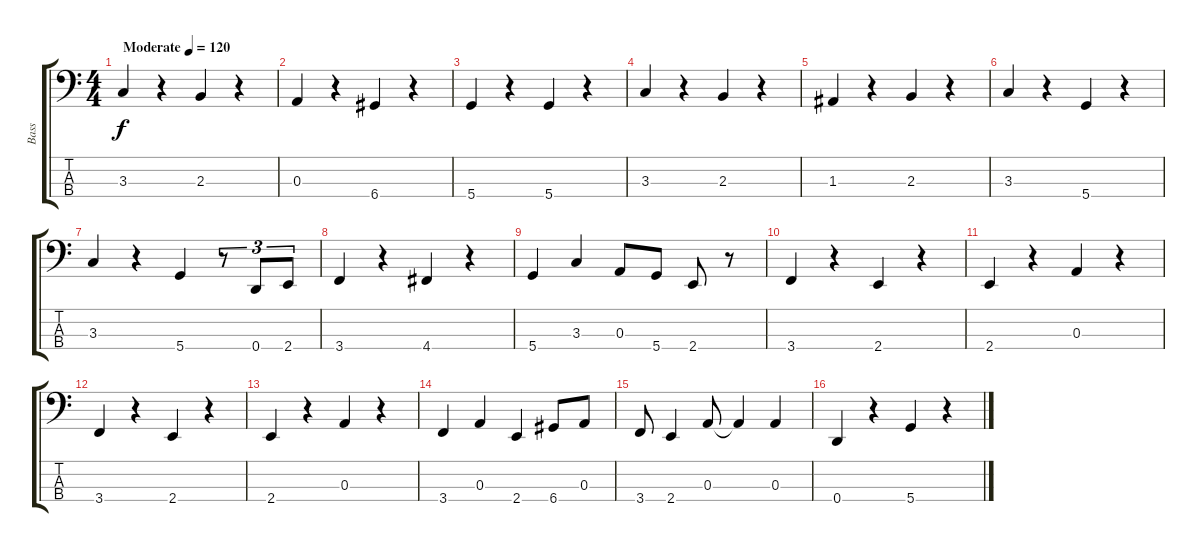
\track ("Bass" "Bass") {instrument electricbassfinger}
\staff {score tabs}
\tuning (G2 D2 A1 D1) {hide}
\ts (4 4)
\tempo (120 "Moderate")
\clef f4
\ks c
3.3.4{dy f instrument electricbassfinger} r.4 2.3.4 r.4 |
0.3.4 r.4 6.4.4 r.4 |
5.4.4 r.4 5.4.4 r.4 |
3.3.4 r.4 2.3.4 r.4 |
1.3.4 r.4 2.3.4 r.4 |
3.3.4 r.4 5.4.4 r.4 |
3.3.4 r.4 5.4.4 r.8{tu (3 2)} 0.4.8{tu (3 2)} 2.4.8{tu (3 2)} |
3.4.4 r.4 4.4.4 r.4 |
5.4.4 3.3.4 0.3.8 5.4.8 2.4.8 r.8 |
3.4.4 r.4 2.4.4 r.4 |
2.4.4 r.4 0.3.4 r.4 |
3.4.4 r.4 2.4.4 r.4 |
2.4.4 r.4 0.3.4 r.4 |
3.4.4 0.3.4 2.4.4 6.4.8 0.3.8 |
3.4.8 2.4.4 0.3.8 0.3{t}.4 0.3.4 |
0.4.4 r.4 5.4.4 r.4
